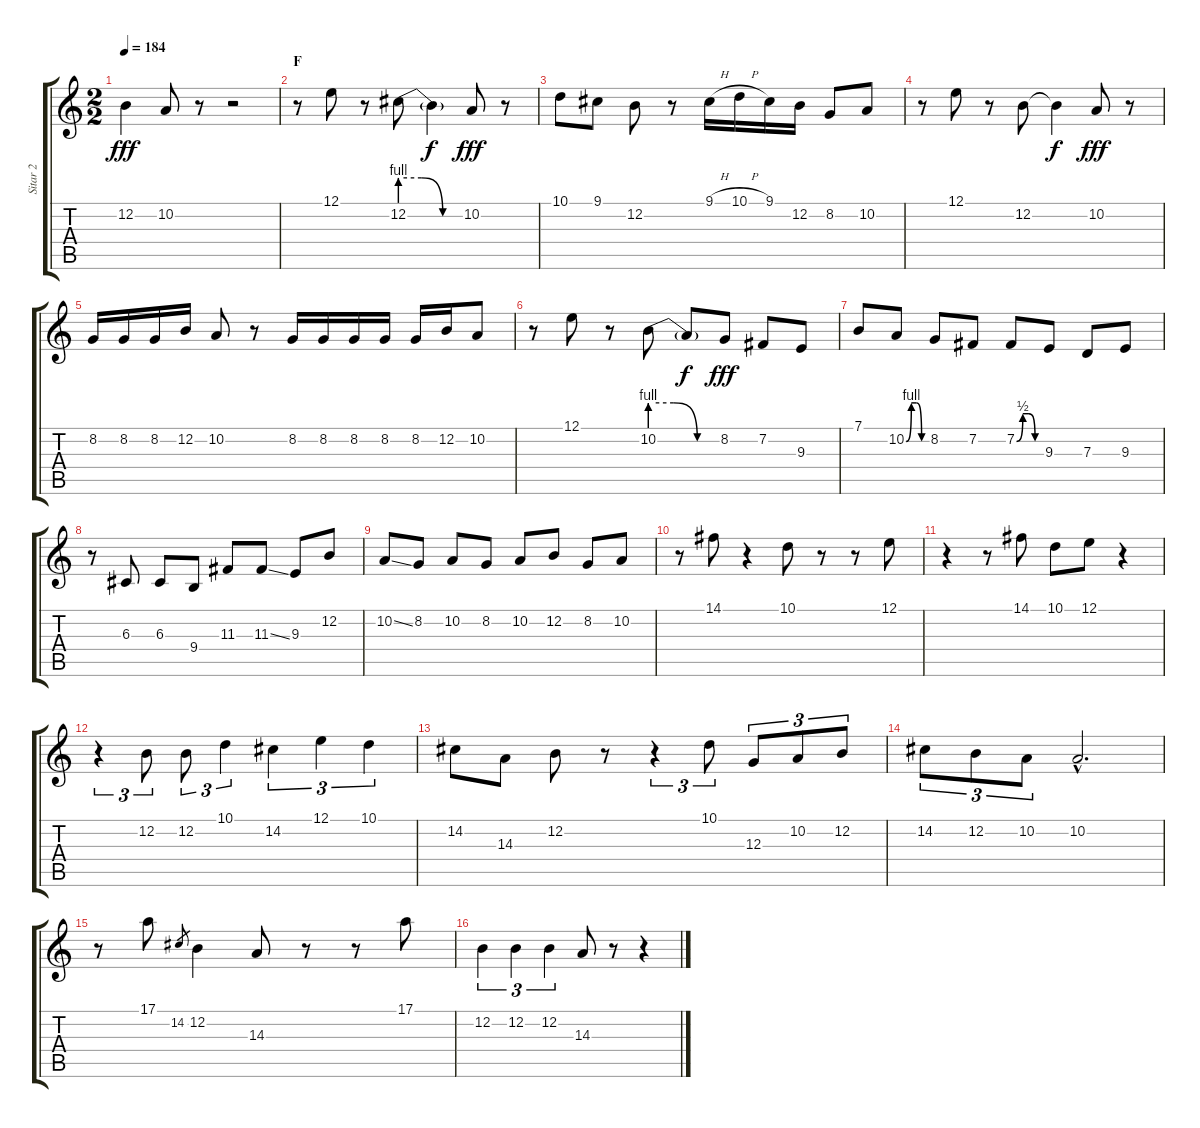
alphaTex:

\track ("Sitar 2" "Sitar 2") {instrument sitar}
\staff {score tabs}
\tuning (E4 B3 G3 D3 A2 E2) {hide}
\ts (2 2)
\tempo 184
\clef g2
\ks c
12.2.4{dy fff} 10.2.8 r.8 r.2 |
\section ("" "F")
r.8 12.1.8 r.8 12.2{be (custom 0 4 20 4 40 0 60 0)}.8 12.2{t}.4{dy f} 10.2.8{dy fff} r.8 |
10.1.8 9.1.8 12.2.8 r.8 9.1{h}.16 10.1{h}.16 9.1.16 12.2.16 8.2.8 10.2.8 |
r.8 12.1.8 r.8 12.2.8 12.2{t}.4{dy f} 10.2.8{dy fff} r.8 |
8.2.16 8.2.16 8.2.16 12.2.16 10.2.8 r.8 8.2.16 8.2.16 8.2.16 8.2.16 8.2.16 12.2.16 10.2.8 |
r.8 12.1.8 r.8 10.2{be (custom 0 4 20 4 40 0 60 0)}.8 10.2{t}.8{dy f} 8.2.8{dy fff} 7.2.8 9.3.8 |
7.1.8 10.2{be (custom 0 0 15 4 30 4 45 0 60 0)}.8 8.2.8 7.2.8 7.2{be (custom 0 0 15 2 30 2 45 0 60 0)}.8 9.3.8 7.3.8 9.3.8 |
r.8 6.3.8 6.3.8 9.4.8 11.3.8 11.3{ss}.8 9.3.8 12.2.8 |
10.2{ss}.8 8.2.8 10.2.8 8.2.8 10.2.8 12.2.8 8.2.8 10.2.8 |
r.8 14.1.8 r.4 10.1.8 r.8 r.8 12.1.8 |
r.4 r.8 14.1.8 10.1.8 12.1.8 r.4 |
r.4{tu (3 2)} 12.2.8{tu (3 2)} 12.2.8{tu (3 2)} 10.1.4{tu (3 2)} 14.2.4{tu (3 2)} 12.1.4{tu (3 2)} 10.1.4{tu (3 2)} |
14.2.8 14.3.8 12.2.8 r.8 r.4{tu (3 2)} 10.1.8{tu (3 2)} 12.3.8{tu (3 2)} 10.2.8{tu (3 2)} 12.2.8{tu (3 2)} |
14.2.8{tu (3 2)} 12.2.8{tu (3 2)} 10.2.8{tu (3 2)} 10.2{hac}.2{d} |
r.8 17.1.8 14.2.8{gr} 12.2.4 14.3.8 r.8 r.8 17.1.8 |
12.2.4{tu (3 2)} 12.2.4{tu (3 2)} 12.2.4{tu (3 2)} 14.3.8 r.8 r.4
